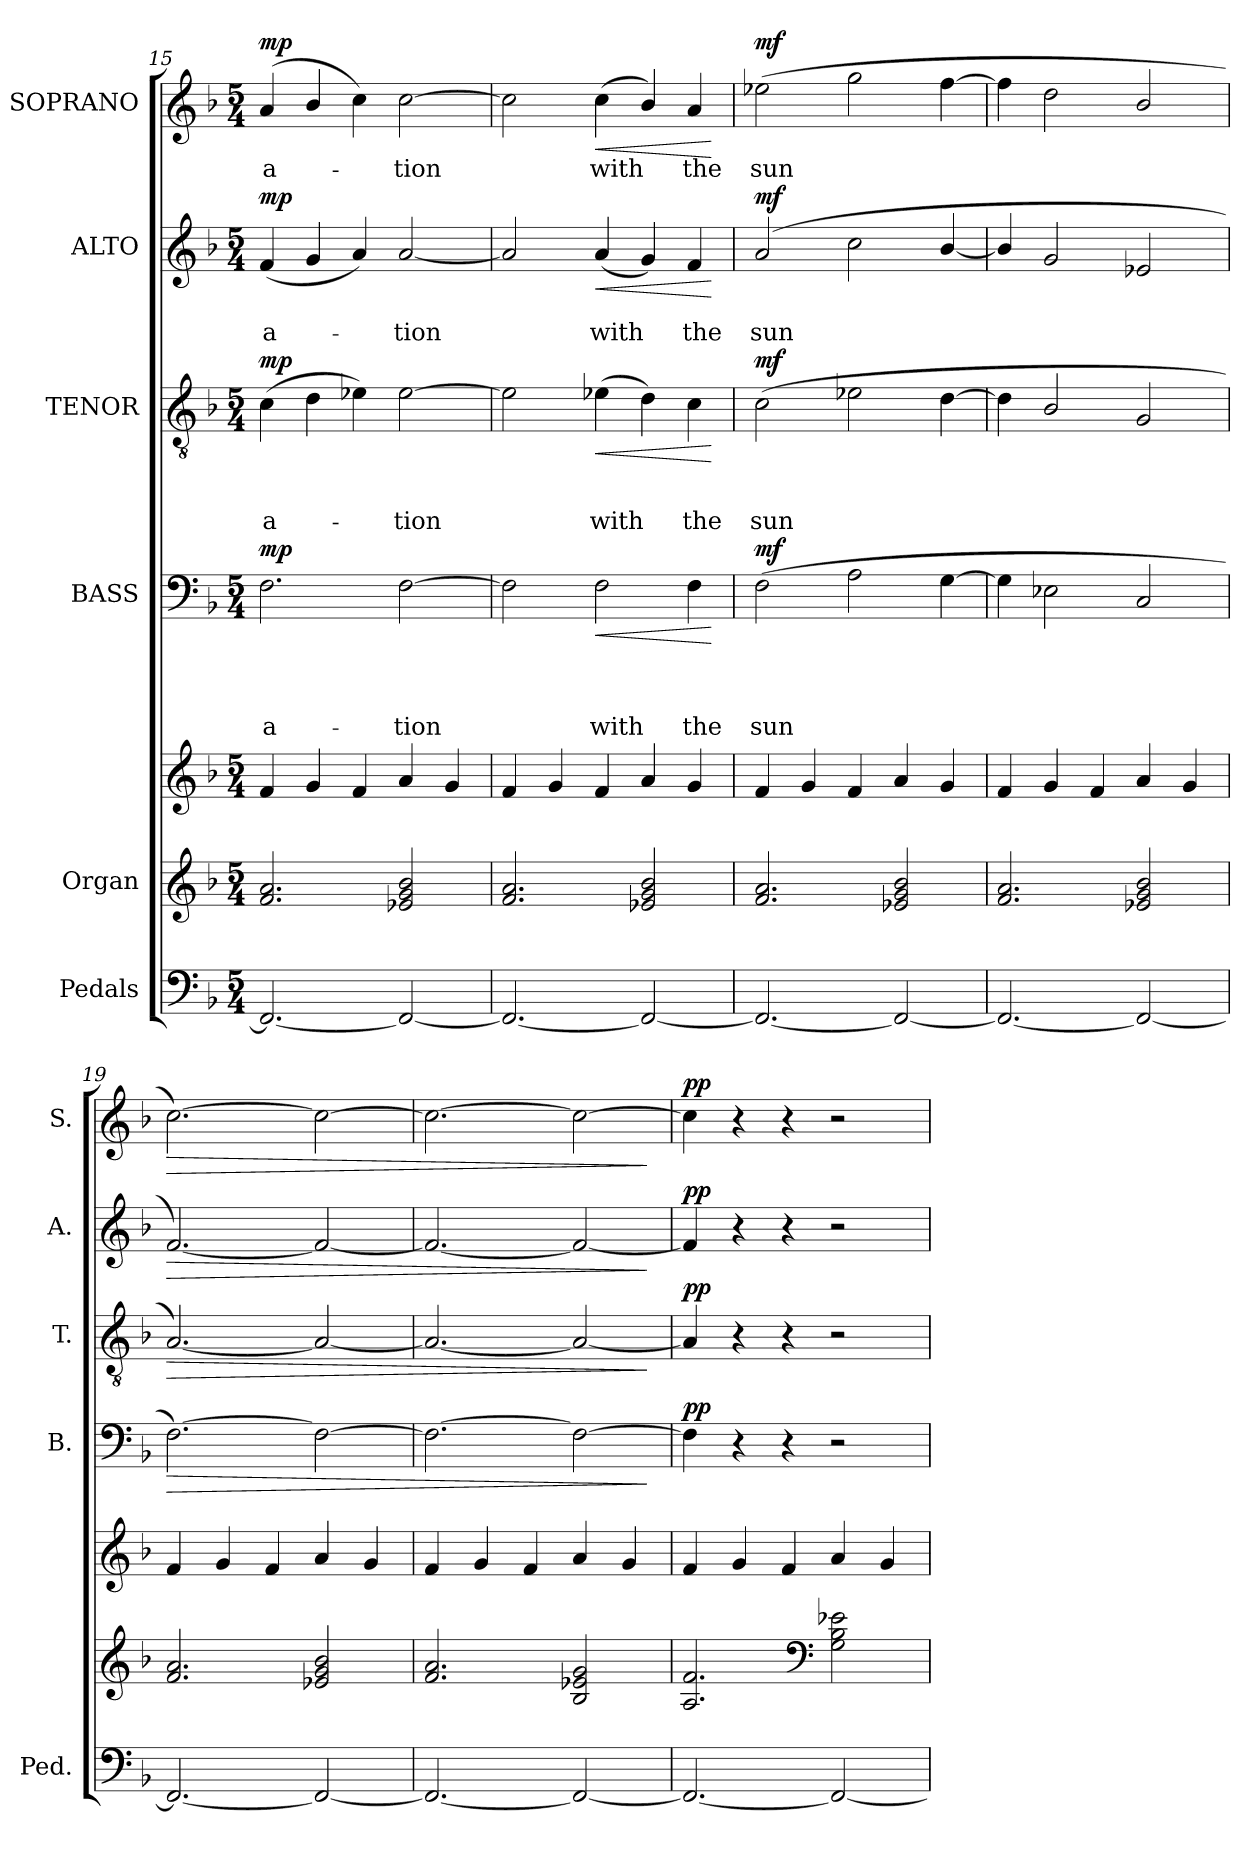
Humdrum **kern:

**kern	**kern	**kern	**kern	**text	**text	**text	**text	**dynam	**kern	**text	**text	**text	**dynam	**kern	**text	**text	**dynam	**kern	**text	**dynam
*part6	*part5	*part5	*part4	*part4	*part4	*part4	*part4	*part4	*part3	*part3	*part3	*part3	*part3	*part2	*part2	*part2	*part2	*part1	*part1	*part1
*staff7	*staff6	*staff5	*staff4	*staff4	*staff4	*staff4	*staff4	*staff4	*staff3	*staff3	*staff3	*staff3	*staff3	*staff2	*staff2	*staff2	*staff2	*staff1	*staff1	*staff1
*I"Pedals	*I"Organ	*	*I"BASS	*	*	*	*	*	*I"TENOR	*	*	*	*	*I"ALTO	*	*	*	*I"SOPRANO	*	*
*I'Ped.	*	*	*I'B.	*	*	*	*	*	*I'T.	*	*	*	*	*I'A.	*	*	*	*I'S.	*	*
*clefF4	*clefG2	*clefG2	*clefF4	*	*	*	*	*	*clefGv2	*	*	*	*	*clefG2	*	*	*	*clefG2	*	*
*k[b-]	*k[b-]	*k[b-]	*k[b-]	*	*	*	*	*	*k[b-]	*	*	*	*	*k[b-]	*	*	*	*k[b-]	*	*
*F:	*F:	*F:	*F:	*	*	*	*	*	*F:	*	*	*	*	*F:	*	*	*	*F:	*	*
*M5/4	*M5/4	*M5/4	*M5/4	*	*	*	*	*	*M5/4	*	*	*	*	*M5/4	*	*	*	*M5/4	*	*
=15	=15	=15	=15	=15	=15	=15	=15	=15	=15	=15	=15	=15	=15	=15	=15	=15	=15	=15	=15	=15
!	!	!	!	!	!	!	!LO:LY:b	!LO:DY:a	!	!	!	!LO:LY:b	!LO:DY:a	!	!	!LO:LY:b	!LO:DY:a	!	!LO:LY:b	!LO:DY:a
2.FF/_	2.f/ 2.a/	4f/	2.F\	.	.	.	-a-	mp	(>4c\	.	.	-a-	mp	(<4f/	.	-a-	mp	(<4a/	-a-	mp
.	.	4g/	.	.	.	.	.	.	4d\	.	.	.	.	4g/	.	.	.	4b-/	.	.
.	.	4f/	.	.	.	.	.	.	4e-X\)	.	.	.	.	4a/)	.	.	.	4cc\)	.	.
!	!	!	!	!	!	!	!LO:LY:b	!	!	!	!	!LO:LY:b	!	!	!	!LO:LY:b	!	!	!LO:LY:b	!
2FF/_	2e-X/ 2g/ 2b-/	4a/	[<2F\	.	.	.	-tion	.	[<2e-\	.	.	-tion	.	[<2a/	.	-tion	.	[<2cc\	-tion	.
.	.	4g/	.	.	.	.	.	.	.	.	.	.	.	.	.	.	.	.	.	.
!!LO:LB:g=z
=16	=16	=16	=16	=16	=16	=16	=16	=16	=16	=16	=16	=16	=16	=16	=16	=16	=16	=16	=16	=16
2.FF/_	2.f/ 2.a/	4f/	2F\]	.	.	.	.	.	2e-\]	.	.	.	.	2a/]	.	.	.	2cc\]	.	.
.	.	4g/	.	.	.	.	.	.	.	.	.	.	.	.	.	.	.	.	.	.
!	!	!	!	!	!	!	!LO:LY:b	!LO:HP:b	!	!	!	!LO:LY:b	!LO:HP:b	!	!	!LO:LY:b	!LO:HP:b	!	!LO:LY:b	!LO:HP:b
.	.	4f/	2F\	.	.	.	with	<	(>4e-X\	.	.	with	<	(<4a/	.	with	<	(>4cc\	with	<
2FF/_	2e-X/ 2g/ 2b-/	4a/	.	.	.	.	.	.	4d\)	.	.	.	.	4g/)	.	.	.	4b-/)	.	.
!	!	!	!	!	!	!	!LO:LY:b	!	!	!	!	!LO:LY:b	!	!	!	!LO:LY:b	!	!	!LO:LY:b	!
.	.	4g/	4F\	.	.	.	the	.	4c\	.	.	the	.	4f/	.	the	.	4a/	the	.
.	.	.	.	.	.	.	.	[	.	.	.	.	[	.	.	.	[	.	.	[
=17	=17	=17	=17	=17	=17	=17	=17	=17	=17	=17	=17	=17	=17	=17	=17	=17	=17	=17	=17	=17
!	!	!	!	!	!	!	!LO:LY:b	!LO:DY:a	!	!	!	!LO:LY:b	!LO:DY:a	!	!	!LO:LY:b	!LO:DY:a	!	!LO:LY:b	!LO:DY:a
2.FF/_	2.f/ 2.a/	4f/	(>2F\	.	.	.	sun	mf	(>2c\	.	.	sun	mf	(2a/	.	sun	mf	(>2ee-X\	sun	mf
.	.	4g/	.	.	.	.	.	.	.	.	.	.	.	.	.	.	.	.	.	.
.	.	4f/	2A\	.	.	.	.	.	2e-X\	.	.	.	.	2cc\	.	.	.	2gg\	.	.
2FF/_	2e-X/ 2g/ 2b-/	4a/	.	.	.	.	.	.	.	.	.	.	.	.	.	.	.	.	.	.
.	.	4g/	[>4G\	.	.	.	.	.	[>4d\	.	.	.	.	[<4b-/	.	.	.	[>4ff\	.	.
=18	=18	=18	=18	=18	=18	=18	=18	=18	=18	=18	=18	=18	=18	=18	=18	=18	=18	=18	=18	=18
2.FF/_	2.f/ 2.a/	4f/	4G\]	.	.	.	.	.	4d\]	.	.	.	.	4b-/]	.	.	.	4ff\]	.	.
.	.	4g/	2E-X\	.	.	.	.	.	2B-/	.	.	.	.	2g/	.	.	.	2dd\	.	.
.	.	4f/	.	.	.	.	.	.	.	.	.	.	.	.	.	.	.	.	.	.
2FF/_	2e-X/ 2g/ 2b-/	4a/	2C/	.	.	.	.	.	2G/	.	.	.	.	2e-X/	.	.	.	2b-/	.	.
.	.	4g/	.	.	.	.	.	.	.	.	.	.	.	.	.	.	.	.	.	.
=19	=19	=19	=19	=19	=19	=19	=19	=19	=19	=19	=19	=19	=19	=19	=19	=19	=19	=19	=19	=19
!	!	!	!	!	!	!	!	!LO:HP:b	!	!	!	!	!LO:HP:b	!	!	!	!LO:HP:b	!	!	!LO:HP:b
2.FF/_	2.f/ 2.a/	4f/	[>2.F\)	.	.	.	.	>	[<2.A/)	.	.	.	>	[<2.f/)	.	.	>	[>2.cc\)	.	>
.	.	4g/	.	.	.	.	.	.	.	.	.	.	.	.	.	.	.	.	.	.
.	.	4f/	.	.	.	.	.	.	.	.	.	.	.	.	.	.	.	.	.	.
2FF/_	2e-X/ 2g/ 2b-/	4a/	2F\_	.	.	.	.	.	2A/_	.	.	.	.	2f/_	.	.	.	2cc\_	.	.
.	.	4g/	.	.	.	.	.	.	.	.	.	.	.	.	.	.	.	.	.	.
=20	=20	=20	=20	=20	=20	=20	=20	=20	=20	=20	=20	=20	=20	=20	=20	=20	=20	=20	=20	=20
2.FF/_	2.f/ 2.a/	4f/	2.F\_	.	.	.	.	.	2.A/_	.	.	.	.	2.f/_	.	.	.	2.cc\_	.	.
.	.	4g/	.	.	.	.	.	.	.	.	.	.	.	.	.	.	.	.	.	.
.	.	4f/	.	.	.	.	.	.	.	.	.	.	.	.	.	.	.	.	.	.
2FF/_	2B-/ 2e-X/ 2g/	4a/	2F\_	.	.	.	.	.	2A/_	.	.	.	.	2f/_	.	.	.	2cc\_	.	.
.	.	4g/	.	.	.	.	.	.	.	.	.	.	.	.	.	.	.	.	.	.
.	.	.	.	.	.	.	.	]	.	.	.	.	]	.	.	.	]	.	.	]
!!LO:PB:g=z
=21	=21	=21	=21	=21	=21	=21	=21	=21	=21	=21	=21	=21	=21	=21	=21	=21	=21	=21	=21	=21
!	!	!	!	!	!	!	!	!LO:DY:a	!	!	!	!	!LO:DY:a	!	!	!	!LO:DY:a	!	!	!LO:DY:a
2.FF/_	2.A/ 2.f/	4f/	4F\]	.	.	.	.	pp	4A/]	.	.	.	pp	4f/]	.	.	pp	4cc\]	.	pp
.	.	4g/	4r	.	.	.	.	.	4r	.	.	.	.	4r	.	.	.	4r	.	.
.	.	4f/	4r	.	.	.	.	.	4r	.	.	.	.	4r	.	.	.	4r	.	.
*	*clefF4	*	*	*	*	*	*	*	*	*	*	*	*	*	*	*	*	*	*	*
2FF/_	2G\ 2B-\ 2e-X\	4a/	2r	.	.	.	.	.	2r	.	.	.	.	2r	.	.	.	2r	.	.
.	.	4g/	.	.	.	.	.	.	.	.	.	.	.	.	.	.	.	.	.	.
=	=	=	=	=	=	=	=	=	=	=	=	=	=	=	=	=	=	=	=	=
*-	*-	*-	*-	*-	*-	*-	*-	*-	*-	*-	*-	*-	*-	*-	*-	*-	*-	*-	*-	*-
